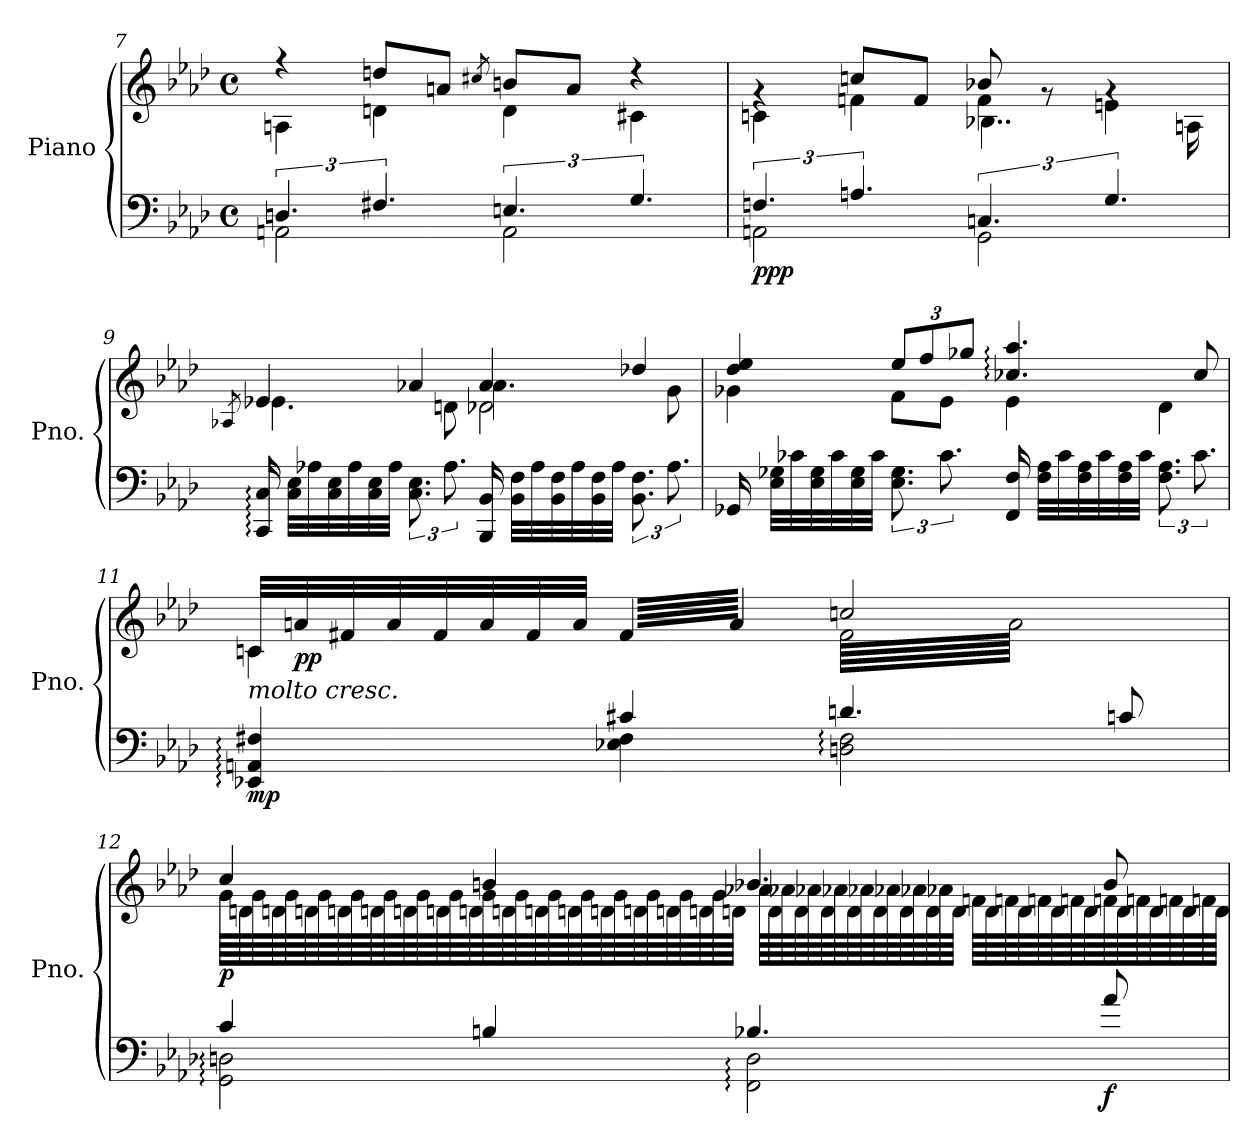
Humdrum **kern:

**kern	**kern	**dynam
*part1	*part1	*part1
*staff2	*staff1	*staff1/2
*I"Piano	*	*
*I'Pno.	*	*
!!LO:LB:g=z
*clefF4	*clefG2	*
*k[b-e-a-d-]	*k[b-e-a-d-]	*
*M4/4	*M4/4	*
*met(c)	*met(c)	*
=7	=7	=7
*^	*^	*
6.Dn/	2AAn\	4r	4An\	.
6.F#X/	.	8ddn/L	4dn\	.
.	.	8an/J	.	.
.	.	8qcc#X/	.	.
6.En/	2AA\	8bn/L	4d\	.
.	.	8a/J	.	.
6.G/	.	4r	4c#X\	.
=8	=8	=8	=8	=8
*	*	*	*^	*
!	!	!	!	!	!LO:DY:b=2
!	!	!	!	!	!LO:DY:n=1:b
6.Fn/	2AAn\	4rg	4cn\	2rAAAyy	pp p
6.An/	.	8ccn/L	4fn\	.	.
.	.	8f/J	.	.	.
6.Cn/	2GG\	8b-X/	4f\	4..B-X\	.
.	.	8rg	.	.	.
6.G/	.	4rg	4en\	.	.
.	.	.	.	16An\	.
*v	*v	*	*	*	*
=9	=9	=9	=9	=9
.	8qA-X/	.	.	.
16CC/: 16C/:	4e-X/	4.e-\	2ryy	.
32C\ 32E-\LLL	.	.	.	.
32A-X\	.	.	.	.
32C\ 32E-\	.	.	.	.
32A-\	.	.	.	.
32C\ 32E-\	.	.	.	.
32A-\JJJ	.	.	.	.
12.C\ 12.E-\	4a-X/	.	.	.
12.A-\	.	8dn\	.	.
16BBB-/ 16BB-/	4a-/	4.a-\	2d-X\	.
32BB-\ 32F\LLL	.	.	.	.
32A-\	.	.	.	.
32BB-\ 32F\	.	.	.	.
32A-\	.	.	.	.
32BB-\ 32F\	.	.	.	.
32A-\JJJ	.	.	.	.
12.BB-\ 12.F\	4dd-X/	.	.	.
12.A-\	.	8g\	.	.
*	*	*v	*v	*
!!LO:LB:g=z
=10	=10	=10	=10
16GG-X/	4dd-/ 4ee-/	4g-X\	.
32E-\ 32G-X\LLL	.	.	.
32c-X\	.	.	.
32E-\ 32G-\	.	.	.
32c-\	.	.	.
32E-\ 32G-\	.	.	.
32c-\JJJ	.	.	.
*	*Xbrackettup	*	*
12.E-\ 12.G-\	12ee-/L	8f\L	.
.	12ff/	.	.
12.c-\	.	8e-\J	.
.	12gg-X/J	.	.
16FF/ 16F/	4.cc-X/: 4.aa-/:	4e-\	.
32F\ 32A-\LLL	.	.	.
32c-\	.	.	.
32F\ 32A-\	.	.	.
32c-\	.	.	.
32F\ 32A-\	.	.	.
32c-\JJJ	.	.	.
12.F\ 12.A-\	.	4d-\	.
12.c-\	8cc-/	.	.
=11	=11	=11	=11
*^	*	*	*
!LO:TX:a:i:t=molto cresc.	!	!	!	!
!	!	!	!	!LO:DY:b=2
4EE-X/: 4AAn/: 4F#X/:	4rAAAyy	32cn/LLL	4c\	mp
!	!	!	!	!LO:DY:b
.	.	32an/	.	pp
.	.	32f#X/	.	.
.	.	32a/	.	.
.	.	32f#/	.	.
.	.	32a/	.	.
.	.	32f#/	.	.
.	.	32a/JJJ	.	.
*	*	*tremolo	*	*
4c#X/	4E-X\ 4F#\	64f#/LLLL	4reyy	.
.	.	64a/	.	.
.	.	64f#/	.	.
.	.	64a/	.	.
.	.	64f#/	.	.
.	.	64a/	.	.
.	.	64f#/	.	.
.	.	64a/	.	.
.	.	64f#/	.	.
.	.	64a/	.	.
.	.	64f#/	.	.
.	.	64a/	.	.
.	.	64f#/	.	.
.	.	64a/	.	.
.	.	64f#/	.	.
.	.	64a/JJJJ	.	.
4.dn/	2Dn\: 2F#\:	2ccn/	64f#\LLLL	.
.	.	.	64a\	.
.	.	.	64f#\	.
.	.	.	64a\	.
.	.	.	64f#\	.
.	.	.	64a\	.
.	.	.	64f#\	.
.	.	.	64a\	.
.	.	.	64f#\	.
.	.	.	64a\	.
.	.	.	64f#\	.
.	.	.	64a\	.
.	.	.	64f#\	.
.	.	.	64a\	.
.	.	.	64f#\	.
.	.	.	64a\	.
.	.	.	64f#\	.
.	.	.	64a\	.
.	.	.	64f#\	.
.	.	.	64a\	.
.	.	.	64f#\	.
.	.	.	64a\	.
.	.	.	64f#\	.
.	.	.	64a\	.
8cn/	.	.	64f#\	.
.	.	.	64a\	.
.	.	.	64f#\	.
.	.	.	64a\	.
.	.	.	64f#\	.
.	.	.	64a\	.
.	.	.	64f#\	.
.	.	.	64a\JJJJ	.
=12	=12	=12	=12	=12
!	!	!	!	!LO:DY:b
4c/	2GG\: 2Dn\:	4cc/	64g\LLLL	p
.	.	.	64dn\	.
.	.	.	64g\	.
.	.	.	64dn\	.
.	.	.	64g\	.
.	.	.	64dn\	.
.	.	.	64g\	.
.	.	.	64dn\	.
.	.	.	64g\	.
.	.	.	64dn\	.
.	.	.	64g\	.
.	.	.	64dn\	.
.	.	.	64g\	.
.	.	.	64dn\	.
.	.	.	64g\	.
.	.	.	64dn\	.
4Bn/	.	4bn/	64g\	.
.	.	.	64dn\	.
.	.	.	64g\	.
.	.	.	64dn\	.
.	.	.	64g\	.
.	.	.	64dn\	.
.	.	.	64g\	.
.	.	.	64dn\	.
.	.	.	64g\	.
.	.	.	64dn\	.
.	.	.	64g\	.
.	.	.	64dn\	.
.	.	.	64g\	.
.	.	.	64dn\	.
.	.	.	64g\	.
.	.	.	64dn\JJJJ	.
4.B-X/	2FF\: 2D\:	4.b-X/	64a-X\LLLL	.
.	.	.	64d\	.
.	.	.	64a-X\	.
.	.	.	64d\	.
.	.	.	64a-X\	.
.	.	.	64d\	.
.	.	.	64a-X\	.
.	.	.	64d\	.
.	.	.	64a-X\	.
.	.	.	64d\	.
.	.	.	64a-X\	.
.	.	.	64d\	.
.	.	.	64a-X\	.
.	.	.	64d\	.
.	.	.	64a-X\	.
.	.	.	64d\JJJJ	.
.	.	.	64fn\LLLL	.
.	.	.	64d\	.
.	.	.	64fn\	.
.	.	.	64d\	.
.	.	.	64fn\	.
.	.	.	64d\	.
.	.	.	64fn\	.
.	.	.	64d\	.
!	!	!	!	!LO:DY:b=2
8a-/	.	8b-/	64fn\	f
.	.	.	64d\	.
.	.	.	64fn\	.
.	.	.	64d\	.
.	.	.	64fn\	.
.	.	.	64d\	.
.	.	.	64fn\	.
.	.	.	64d\JJJJ	.
*	*	*Xtremolo	*	*
.	.	.	.	.
.	.	.	.	.
.	.	.	.	.
.	.	.	.	.
.	.	.	.	.
.	.	.	.	.
.	.	.	.	.
.	.	.	.	.
*v	*v	*	*	*
*	*v	*v	*
=	=	=
*-	*-	*-
